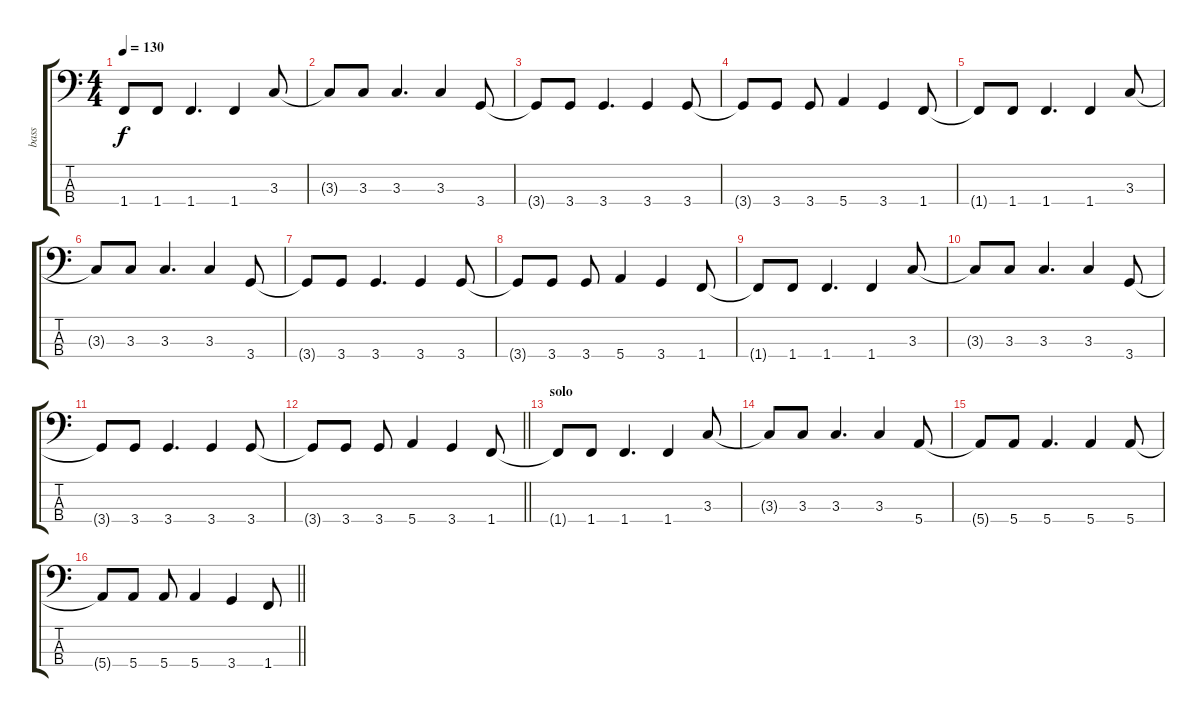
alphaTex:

\track ("bass" "bass") {instrument electricbassfinger}
\staff {score tabs}
\tuning (G2 D2 A1 E1) {hide}
\ts (4 4)
\tempo 130
\clef f4
\ks c
1.4{t}.8{dy f} 1.4.8 1.4.4{d} 1.4.4 3.3.8 |
3.3{t}.8 3.3.8 3.3.4{d} 3.3.4 3.4.8 |
3.4{t}.8 3.4.8 3.4.4{d} 3.4.4 3.4.8 |
3.4{t}.8 3.4.8 3.4.8 5.4.4 3.4.4 1.4.8 |
1.4{t}.8 1.4.8 1.4.4{d} 1.4.4 3.3.8 |
3.3{t}.8 3.3.8 3.3.4{d} 3.3.4 3.4.8 |
3.4{t}.8 3.4.8 3.4.4{d} 3.4.4 3.4.8 |
3.4{t}.8 3.4.8 3.4.8 5.4.4 3.4.4 1.4.8 |
1.4{t}.8 1.4.8 1.4.4{d} 1.4.4 3.3.8 |
3.3{t}.8 3.3.8 3.3.4{d} 3.3.4 3.4.8 |
3.4{t}.8 3.4.8 3.4.4{d} 3.4.4 3.4.8 |
\barLineRight lightlight
3.4{t}.8 3.4.8 3.4.8 5.4.4 3.4.4 1.4.8 |
\section ("" "solo")
1.4{t}.8 1.4.8 1.4.4{d} 1.4.4 3.3.8 |
3.3{t}.8 3.3.8 3.3.4{d} 3.3.4 5.4.8 |
5.4{t}.8 5.4.8 5.4.4{d} 5.4.4 5.4.8 |
\barLineRight lightlight
5.4{t}.8 5.4.8 5.4.8 5.4.4 3.4.4 1.4.8
